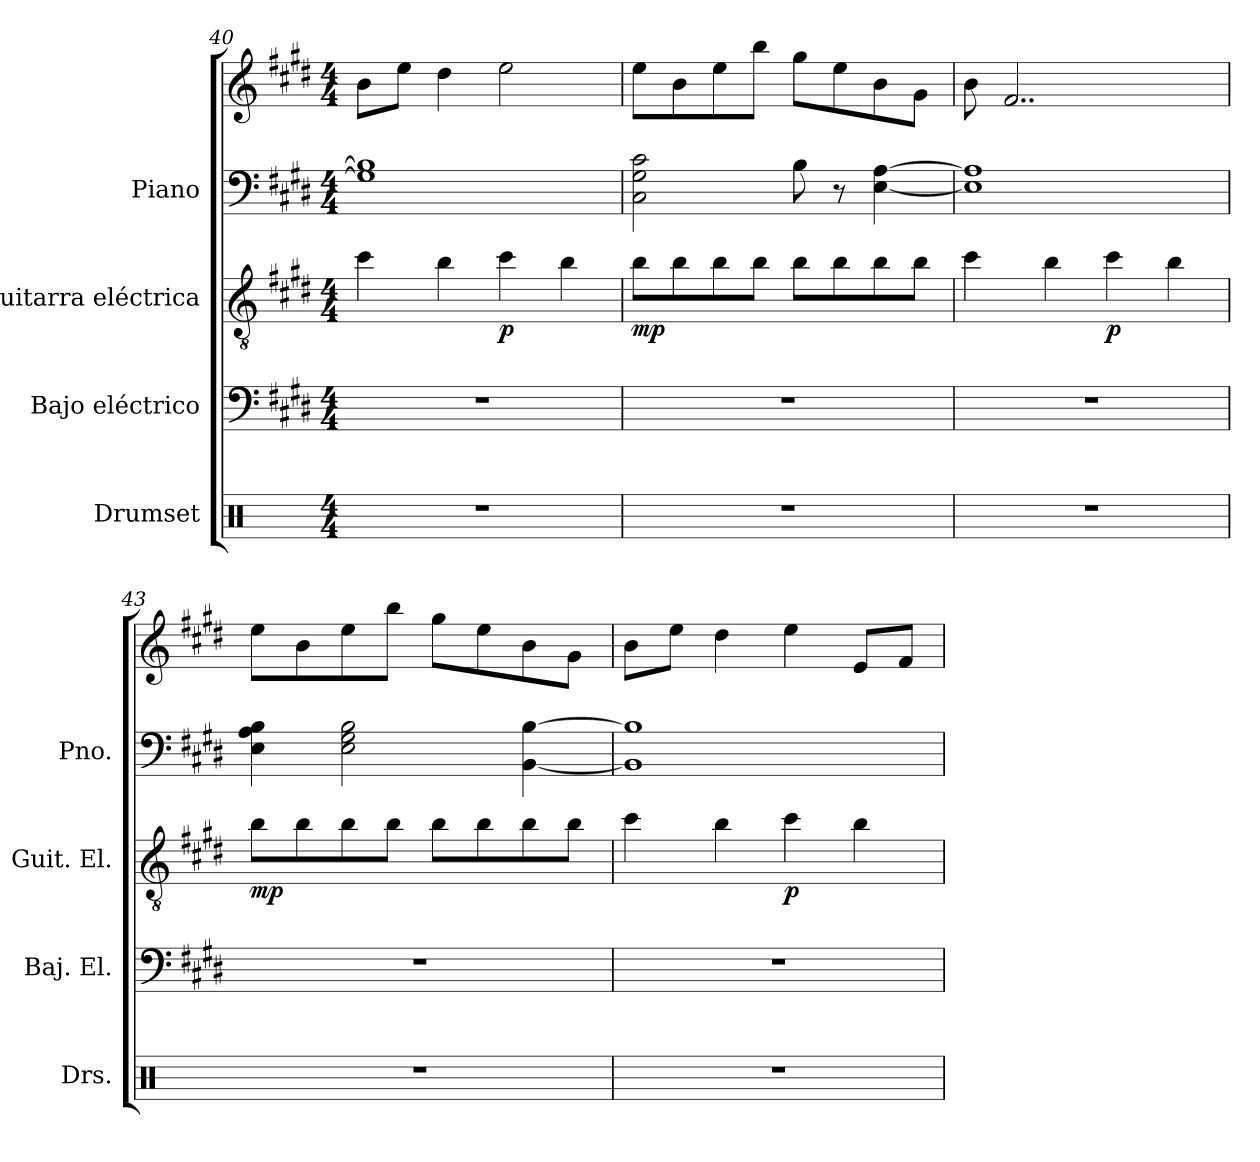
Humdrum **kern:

**kern	**kern	**kern	**dynam	**kern	**kern
*part4	*part3	*part2	*part2	*part1	*part1
*staff5	*staff4	*staff3	*staff3	*staff2	*staff1
*I"Drumset	*I"Bajo eléctrico	*I"Guitarra eléctrica	*	*I"Piano	*
*I'Drs.	*I'Baj. El.	*I'Guit. El.	*	*I'Pno.	*
*clefX	*clefF4	*clefGv2	*	*clefF4	*clefG2
*	*ITrd7c12	*	*	*	*
*k[]	*k[f#c#g#d#]	*k[f#c#g#d#]	*	*k[f#c#g#d#]	*k[f#c#g#d#]
*M4/4	*M4/4	*M4/4	*	*M4/4	*M4/4
=40	=40	=40	=40	=40	=40
1r	1r	4cc#\	.	1G#] 1B]	8b\L
.	.	.	.	.	8ee\J
.	.	4b\	.	.	4dd#\
!	!	!	!LO:DY:b	!	!
.	.	4cc#\	p	.	2ee\
.	.	4b\	.	.	.
=41	=41	=41	=41	=41	=41
!	!	!	!LO:DY:b	!	!
1r	1r	8b\L	mp	2C#\ 2G#\ 2c#\	8ee\L
.	.	8b\	.	.	8b\
.	.	8b\	.	.	8ee\
.	.	8b\J	.	.	8bb\J
.	.	8b\L	.	8B\	8gg#\L
.	.	8b\	.	8r	8ee\
.	.	8b\	.	[4E\ [4A\	8b\
.	.	8b\J	.	.	8g#\J
=42	=42	=42	=42	=42	=42
1r	1r	4cc#\	.	1E] 1A]	8b\
.	.	.	.	.	2..f#/
.	.	4b\	.	.	.
!	!	!	!LO:DY:b	!	!
.	.	4cc#\	p	.	.
.	.	4b\	.	.	.
!!LO:PB:g=z
=43	=43	=43	=43	=43	=43
!	!	!	!LO:DY:b	!	!
1r	1r	8b\L	mp	4E\ 4A\ 4B\	8ee\L
.	.	8b\	.	.	8b\
.	.	8b\	.	2E\ 2G#\ 2B\	8ee\
.	.	8b\J	.	.	8bb\J
.	.	8b\L	.	.	8gg#\L
.	.	8b\	.	.	8ee\
.	.	8b\	.	[4BB\ [4B\	8b\
.	.	8b\J	.	.	8g#\J
=44	=44	=44	=44	=44	=44
1r	1r	4cc#\	.	1BB] 1B]	8b\L
.	.	.	.	.	8ee\J
.	.	4b\	.	.	4dd#\
!	!	!	!LO:DY:b	!	!
.	.	4cc#\	p	.	4ee\
.	.	4b\	.	.	8e/L
.	.	.	.	.	8f#/J
=	=	=	=	=	=
*-	*-	*-	*-	*-	*-
